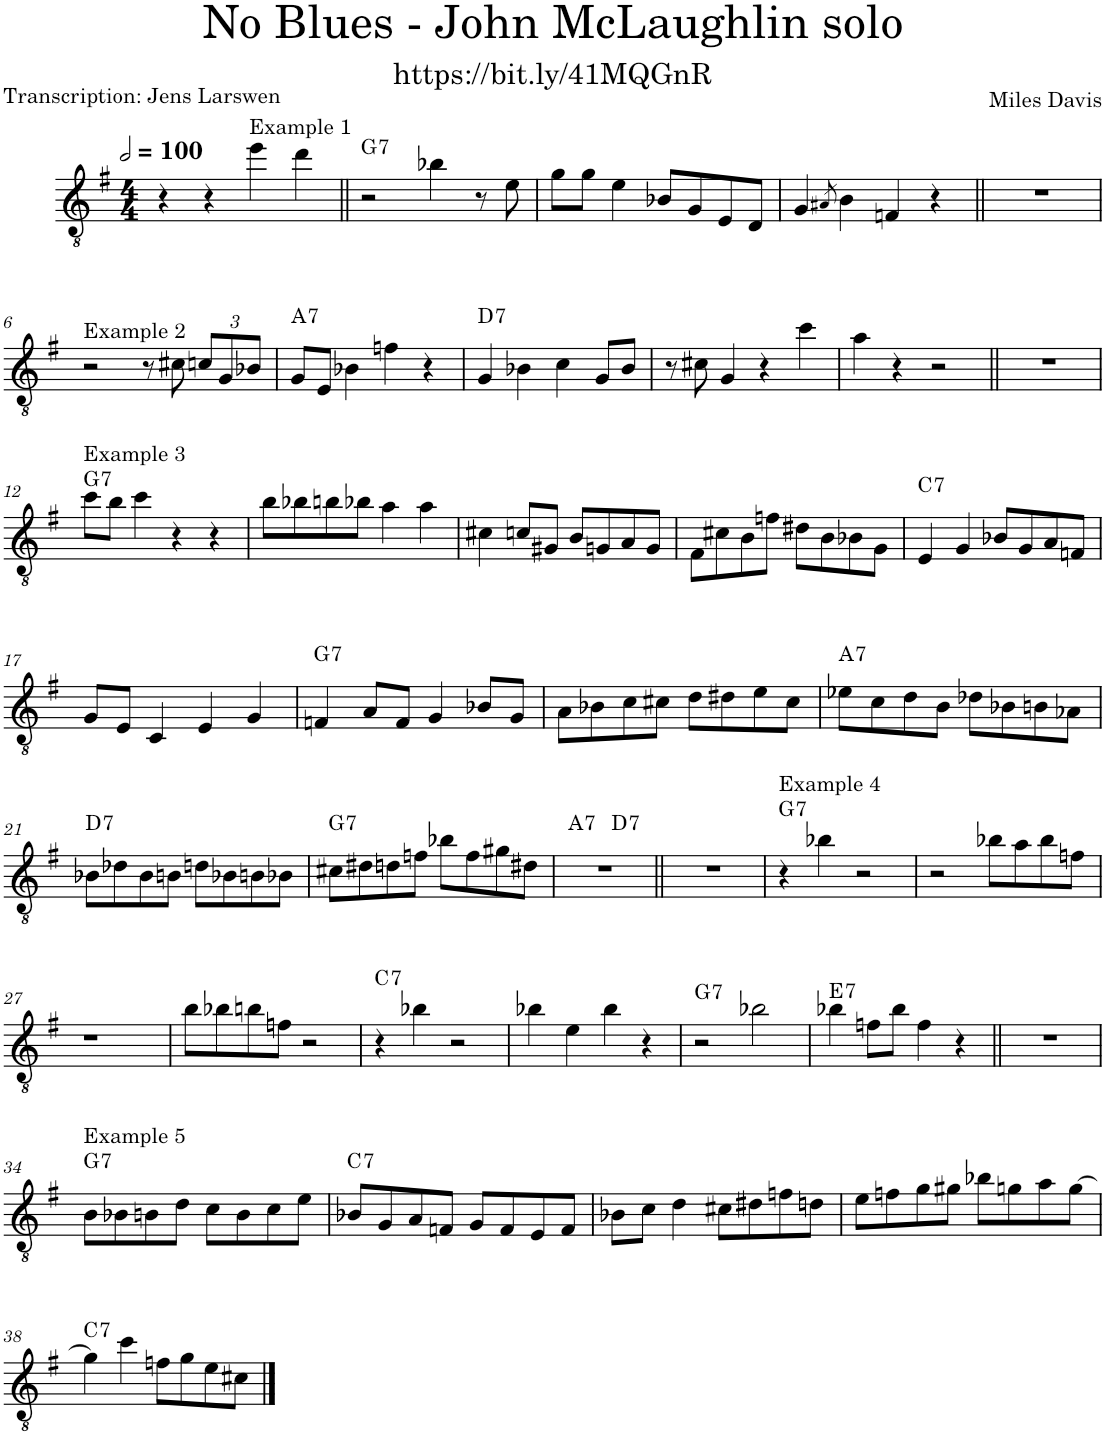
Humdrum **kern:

**kern	**harte
*part1	*part1
*staff1	*
*I"Electric Guitar	*
*I'El. Guit.	*
*clefGv2	*
*k[f#]	*
*M4/4	*
*MM200	*
=1	=1
4r	.
4r	.
!LO:TX:a:t=Example 1	!
4ee\	.
4dd\	.
=2||	=2||
!	!LO:H:kt=7
2r	G:7
4b-X\	.
8r	.
8e\	.
=3	=3
8g\L	.
8g\J	.
4e\	.
8B-X/L	.
8G/	.
8E/	.
8D/J	.
=4	=4
4G/	.
8qA#X/	.
4B\	.
4Fn/	.
4r	.
=5||	=5||
1r	.
!!LO:LB:g=z
=6	=6
!LO:TX:a:t=Example 2	!
2r	.
8r	.
8c#X\	.
*Xbrackettup	*
12cn/L	.
12G/	.
12B-X/J	.
=7	=7
!	!LO:H:kt=7
8G/L	A:7
8E/J	.
4B-X\	.
4fn\	.
4r	.
=8	=8
!	!LO:H:kt=7
4G/	D:7
4B-X\	.
4c\	.
8G/L	.
8B-/J	.
=9	=9
8r	.
8c#X\	.
4G/	.
4r	.
4cc\	.
=10	=10
4a\	.
4r	.
2r	.
=11||	=11||
1r	.
!!LO:LB:g=z
=12	=12
!LO:TX:a:t=Example 3	!LO:H:kt=7
8cc\L	G:7
8b\J	.
4cc\	.
4r	.
4r	.
=13	=13
8b\L	.
8b-X\	.
8bn\	.
8b-X\J	.
4a\	.
4a\	.
=14	=14
4c#X\	.
8cn/L	.
8G#X/J	.
8B/L	.
8Gn/	.
8A/	.
8G/J	.
=15	=15
8F#\L	.
8c#X\	.
8B\	.
8fn\J	.
8d#X\L	.
8B\	.
8B-X\	.
8G\J	.
=16	=16
!	!LO:H:kt=7
4E/	C:7
4G/	.
8B-X/L	.
8G/	.
8A/	.
8Fn/J	.
!!LO:LB:g=z
=17	=17
8G/L	.
8E/J	.
4C/	.
4E/	.
4G/	.
=18	=18
!	!LO:H:kt=7
4Fn/	G:7
8A/L	.
8F/J	.
4G/	.
8B-X/L	.
8G/J	.
=19	=19
8A\L	.
8B-X\	.
8c\	.
8c#X\J	.
8d\L	.
8d#X\	.
8e\	.
8c#\J	.
=20	=20
!	!LO:H:kt=7
8e-X\L	A:7
8c\	.
8d\	.
8B\J	.
8d-X\L	.
8B-X\	.
8Bn\	.
8A-X\J	.
!!LO:LB:g=z
=21	=21
!	!LO:H:kt=7
8B-X\L	D:7
8d-X\	.
8B-\	.
8Bn\J	.
8dn\L	.
8B-X\	.
8Bn\	.
8B-X\J	.
=22	=22
!	!LO:H:kt=7
8c#X\L	G:7
8d#X\	.
8dn\	.
8fn\J	.
8b-X\L	.
8f\	.
8g#X\	.
8d#X\J	.
=23	=23
!	!LO:H:kt=7
*^	*
1r	2ryy	A:7
!	!	!LO:H:kt=7
.	2ryy	D:7
*v	*v	*
=24||	=24||
1r	.
=25	=25
!LO:TX:a:t=Example 4	!LO:H:kt=7
4r	G:7
4b-X\	.
2r	.
=26	=26
2r	.
8b-X\L	.
8a\	.
8b-\	.
8fn\J	.
!!LO:LB:g=z
=27	=27
1r	.
=28	=28
8b\L	.
8b-X\	.
8bn\	.
8fn\J	.
2r	.
=29	=29
!	!LO:H:kt=7
4r	C:7
4b-X\	.
2r	.
=30	=30
4b-X\	.
4e\	.
4b-\	.
4r	.
=31	=31
!	!LO:H:kt=7
2r	G:7
2b-X\	.
=32	=32
!	!LO:H:kt=7
4b-X\	E:7
8fn\L	.
8b-\J	.
4f\	.
4r	.
=33||	=33||
1r	.
!!LO:LB:g=z
=34	=34
!LO:TX:a:t=Example 5	!LO:H:kt=7
8B\L	G:7
8B-X\	.
8Bn\	.
8d\J	.
8c\L	.
8B\	.
8c\	.
8e\J	.
=35	=35
!	!LO:H:kt=7
8B-X/L	C:7
8G/	.
8A/	.
8Fn/J	.
8G/L	.
8F/	.
8E/	.
8F/J	.
=36	=36
8B-X\L	.
8c\J	.
4d\	.
8c#X\L	.
8d#X\	.
8fn\	.
8dn\J	.
=37	=37
8e\L	.
8fn\	.
8g\	.
8g#X\J	.
8b-X\L	.
8gn\	.
8a\	.
[8g\J	.
!!LO:LB:g=z
=38	=38
!	!LO:H:kt=7
4g\]	C:7
4cc\	.
8fn\L	.
8g\	.
8e\	.
8c#X\J	.
==	==
*-	*-
